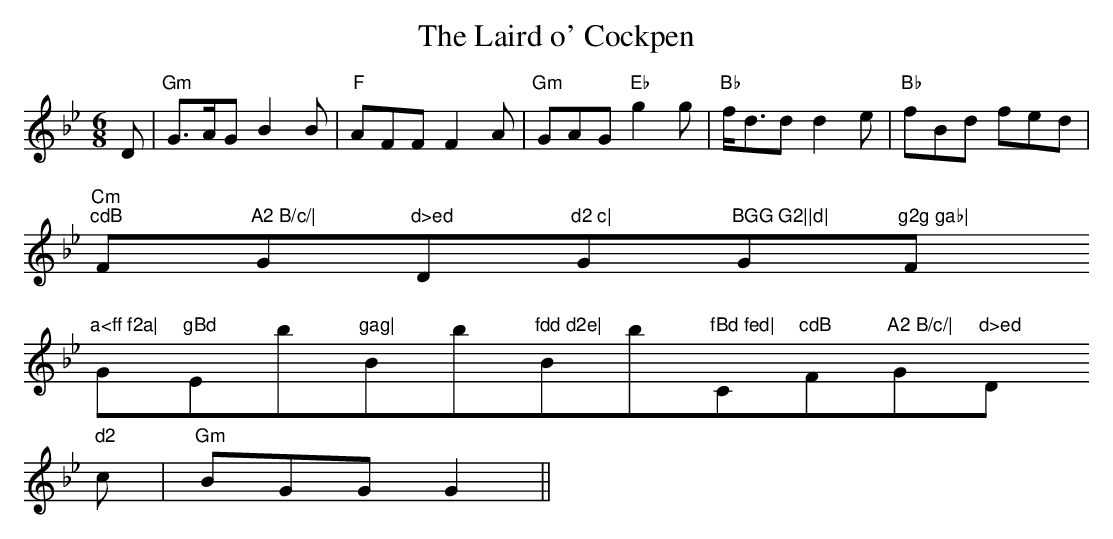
X:1
T:Laird o' Cockpen, The
M:6/8
L:1/8
K:Gm
D|"Gm"G>AG B2 B|"F"AFF F2A|"Gm"GAG "Eb"g2 g|"Bb"f<dd d2e|"Bb"fBd fed|"Cm
"cdB "F"A2 B/c/|"Gm"d>ed "D"d2 c|"Gm"BGG G2||d|"Gm"g2g gab|"F"a<ff f2a|"
Gm"gBd "Eb"gag|"Bb"fdd d2e|"Bb"fBd fed|"Cm"cdB "F"A2 B/c/|"Gm"d>ed "D"d2
 c|"Gm"BGG G2||
